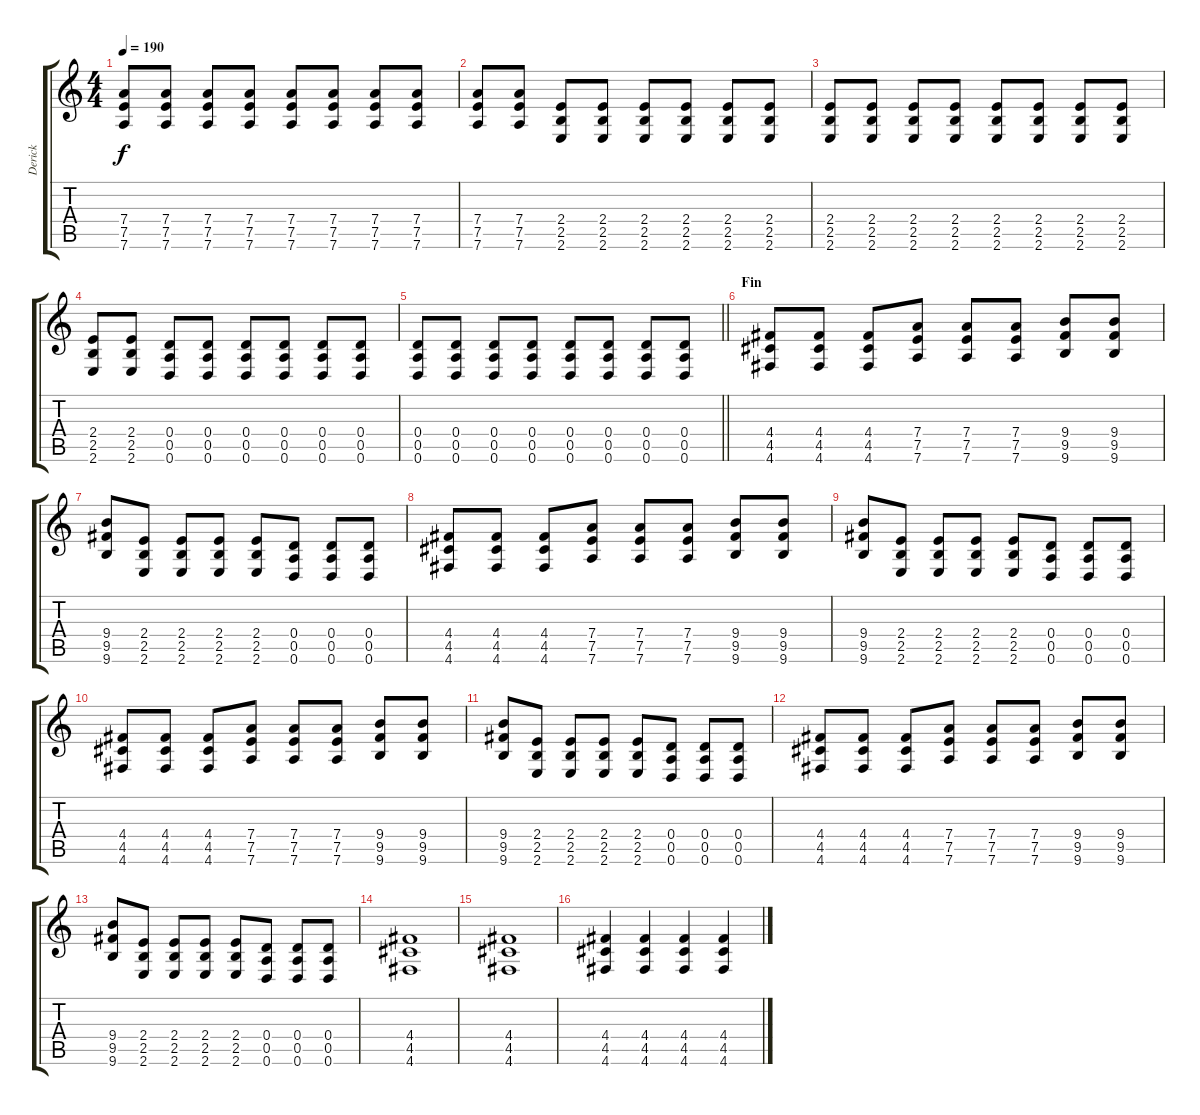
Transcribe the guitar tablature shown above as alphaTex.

\track ("Derick" "Derick") {instrument overdrivenguitar}
\staff {score tabs}
\tuning (E4 B3 G3 D3 A2 D2) {hide}
\ts (4 4)
\tempo 190
\clef g2
\ks c
(7.4 7.5 7.6).8{dy f} (7.4 7.5 7.6).8 (7.4 7.5 7.6).8 (7.4 7.5 7.6).8 (7.4 7.5 7.6).8 (7.4 7.5 7.6).8 (7.4 7.5 7.6).8 (7.4 7.5 7.6).8 |
(7.4 7.5 7.6).8 (7.4 7.5 7.6).8 (2.4 2.5 2.6).8 (2.4 2.5 2.6).8 (2.4 2.5 2.6).8 (2.4 2.5 2.6).8 (2.4 2.5 2.6).8 (2.4 2.5 2.6).8 |
(2.4 2.5 2.6).8 (2.4 2.5 2.6).8 (2.4 2.5 2.6).8 (2.4 2.5 2.6).8 (2.4 2.5 2.6).8 (2.4 2.5 2.6).8 (2.4 2.5 2.6).8 (2.4 2.5 2.6).8 |
(2.4 2.5 2.6).8 (2.4 2.5 2.6).8 (0.4 0.5 0.6).8 (0.4 0.5 0.6).8 (0.4 0.5 0.6).8 (0.4 0.5 0.6).8 (0.4 0.5 0.6).8 (0.4 0.5 0.6).8 |
\barLineRight lightlight
(0.4 0.5 0.6).8 (0.4 0.5 0.6).8 (0.4 0.5 0.6).8 (0.4 0.5 0.6).8 (0.4 0.5 0.6).8 (0.4 0.5 0.6).8 (0.4 0.5 0.6).8 (0.4 0.5 0.6).8 |
\section ("" "Fin")
(4.4 4.5 4.6).8 (4.4 4.5 4.6).8 (4.4 4.5 4.6).8 (7.4 7.5 7.6).8 (7.4 7.5 7.6).8 (7.4 7.5 7.6).8 (9.4 9.5 9.6).8 (9.4 9.5 9.6).8 |
(9.4 9.5 9.6).8 (2.4 2.5 2.6).8 (2.4 2.5 2.6).8 (2.4 2.5 2.6).8 (2.4 2.5 2.6).8 (0.4 0.5 0.6).8 (0.4 0.5 0.6).8 (0.4 0.5 0.6).8 |
(4.4 4.5 4.6).8 (4.4 4.5 4.6).8 (4.4 4.5 4.6).8 (7.4 7.5 7.6).8 (7.4 7.5 7.6).8 (7.4 7.5 7.6).8 (9.4 9.5 9.6).8 (9.4 9.5 9.6).8 |
(9.4 9.5 9.6).8 (2.4 2.5 2.6).8 (2.4 2.5 2.6).8 (2.4 2.5 2.6).8 (2.4 2.5 2.6).8 (0.4 0.5 0.6).8 (0.4 0.5 0.6).8 (0.4 0.5 0.6).8 |
(4.4 4.5 4.6).8 (4.4 4.5 4.6).8 (4.4 4.5 4.6).8 (7.4 7.5 7.6).8 (7.4 7.5 7.6).8 (7.4 7.5 7.6).8 (9.4 9.5 9.6).8 (9.4 9.5 9.6).8 |
(9.4 9.5 9.6).8 (2.4 2.5 2.6).8 (2.4 2.5 2.6).8 (2.4 2.5 2.6).8 (2.4 2.5 2.6).8 (0.4 0.5 0.6).8 (0.4 0.5 0.6).8 (0.4 0.5 0.6).8 |
(4.4 4.5 4.6).8 (4.4 4.5 4.6).8 (4.4 4.5 4.6).8 (7.4 7.5 7.6).8 (7.4 7.5 7.6).8 (7.4 7.5 7.6).8 (9.4 9.5 9.6).8 (9.4 9.5 9.6).8 |
(9.4 9.5 9.6).8 (2.4 2.5 2.6).8 (2.4 2.5 2.6).8 (2.4 2.5 2.6).8 (2.4 2.5 2.6).8 (0.4 0.5 0.6).8 (0.4 0.5 0.6).8 (0.4 0.5 0.6).8 |
(4.4 4.5 4.6).1 |
(4.4 4.5 4.6).1 |
(4.4 4.5 4.6).4 (4.4 4.5 4.6).4 (4.4 4.5 4.6).4 (4.4 4.5 4.6).4
